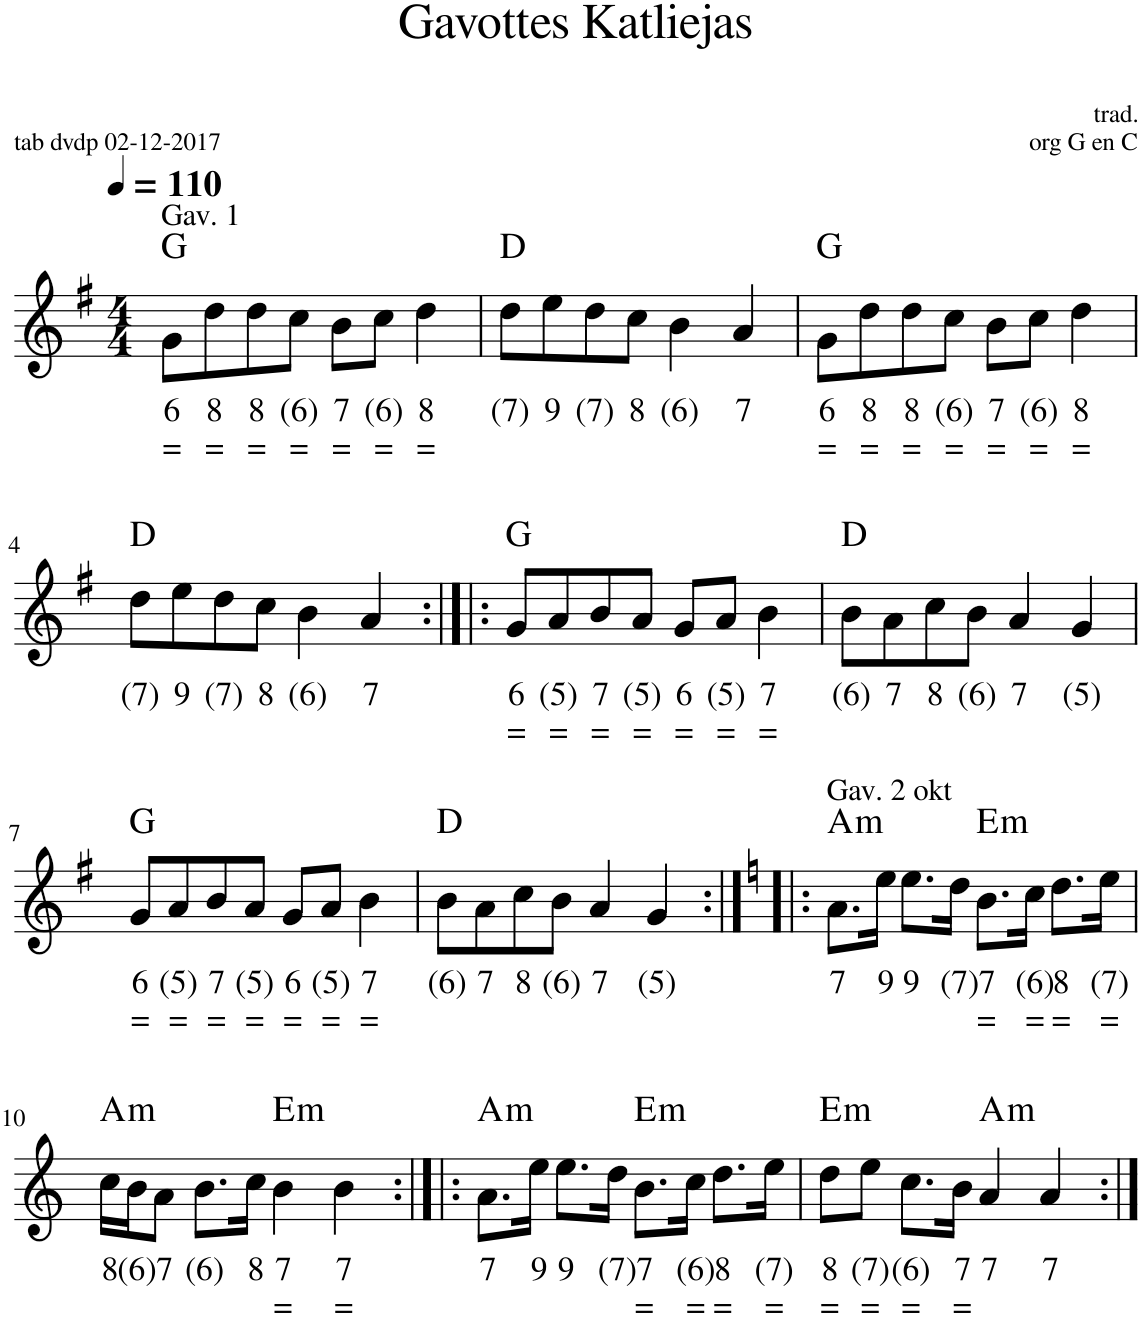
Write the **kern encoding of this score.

**kern	**text	**text	**harte
*part1	*part1	*part1	*part1
*staff1	*staff1	*staff1	*
*I"Stem	*	*	*
*clefG2	*	*	*
*k[f#]	*	*	*
*M4/4	*	*	*
*MM110	*	*	*
=1	=1	=1	=1
!LO:TX:a:t=Gav. 1	!	!	!
!	!LO:LY:b	!LO:LY:b	!
8g\L	6	=	G:maj
!	!LO:LY:b	!LO:LY:b	!
8dd\	8	=	.
!	!LO:LY:b	!LO:LY:b	!
8dd\	8	=	.
!	!LO:LY:b	!LO:LY:b	!
8cc\J	(6)	=	.
!	!LO:LY:b	!LO:LY:b	!
8b\L	7	=	.
!	!LO:LY:b	!LO:LY:b	!
8cc\J	(6)	=	.
!	!LO:LY:b	!LO:LY:b	!
4dd\	8	=	.
=2	=2	=2	=2
!	!LO:LY:b	!	!
8dd\L	(7)	.	D:maj
!	!LO:LY:b	!	!
8ee\	9	.	.
!	!LO:LY:b	!	!
8dd\	(7)	.	.
!	!LO:LY:b	!	!
8cc\J	8	.	.
!	!LO:LY:b	!	!
4b\	(6)	.	.
!	!LO:LY:b	!	!
4a/	7	.	.
=3	=3	=3	=3
!	!LO:LY:b	!LO:LY:b	!
8g\L	6	=	G:maj
!	!LO:LY:b	!LO:LY:b	!
8dd\	8	=	.
!	!LO:LY:b	!LO:LY:b	!
8dd\	8	=	.
!	!LO:LY:b	!LO:LY:b	!
8cc\J	(6)	=	.
!	!LO:LY:b	!LO:LY:b	!
8b\L	7	=	.
!	!LO:LY:b	!LO:LY:b	!
8cc\J	(6)	=	.
!	!LO:LY:b	!LO:LY:b	!
4dd\	8	=	.
!!LO:LB:g=z
=4	=4	=4	=4
!	!LO:LY:b	!	!
8dd\L	(7)	.	D:maj
!	!LO:LY:b	!	!
8ee\	9	.	.
!	!LO:LY:b	!	!
8dd\	(7)	.	.
!	!LO:LY:b	!	!
8cc\J	8	.	.
!	!LO:LY:b	!	!
4b\	(6)	.	.
!	!LO:LY:b	!	!
4a/	7	.	.
=5:|!|:	=5:|!|:	=5:|!|:	=5:|!|:
!	!LO:LY:b	!LO:LY:b	!
8g/L	6	=	G:maj
!	!LO:LY:b	!LO:LY:b	!
8a/	(5)	=	.
!	!LO:LY:b	!LO:LY:b	!
8b/	7	=	.
!	!LO:LY:b	!LO:LY:b	!
8a/J	(5)	=	.
!	!LO:LY:b	!LO:LY:b	!
8g/L	6	=	.
!	!LO:LY:b	!LO:LY:b	!
8a/J	(5)	=	.
!	!LO:LY:b	!LO:LY:b	!
4b\	7	=	.
=6	=6	=6	=6
!	!LO:LY:b	!	!
8b\L	(6)	.	D:maj
!	!LO:LY:b	!	!
8a\	7	.	.
!	!LO:LY:b	!	!
8cc\	8	.	.
!	!LO:LY:b	!	!
8b\J	(6)	.	.
!	!LO:LY:b	!	!
4a/	7	.	.
!	!LO:LY:b	!	!
4g/	(5)	.	.
!!LO:LB:g=z
=7	=7	=7	=7
!	!LO:LY:b	!LO:LY:b	!
8g/L	6	=	G:maj
!	!LO:LY:b	!LO:LY:b	!
8a/	(5)	=	.
!	!LO:LY:b	!LO:LY:b	!
8b/	7	=	.
!	!LO:LY:b	!LO:LY:b	!
8a/J	(5)	=	.
!	!LO:LY:b	!LO:LY:b	!
8g/L	6	=	.
!	!LO:LY:b	!LO:LY:b	!
8a/J	(5)	=	.
!	!LO:LY:b	!LO:LY:b	!
4b\	7	=	.
=8	=8	=8	=8
!	!LO:LY:b	!	!
8b\L	(6)	.	D:maj
!	!LO:LY:b	!	!
8a\	7	.	.
!	!LO:LY:b	!	!
8cc\	8	.	.
!	!LO:LY:b	!	!
8b\J	(6)	.	.
!	!LO:LY:b	!	!
4a/	7	.	.
!	!LO:LY:b	!	!
4g/	(5)	.	.
=9:|!|:	=9:|!|:	=9:|!|:	=9:|!|:
*k[]	*	*	*
!LO:TX:a:t=Gav. 2 okt	!	!	!
!	!LO:LY:b	!	!LO:H:kt=m
8.a\L	7	.	A:min
!	!LO:LY:b	!	!
16ee\Jk	9	.	.
!	!LO:LY:b	!	!
8.ee\L	9	.	.
!	!LO:LY:b	!	!
16dd\Jk	(7)	.	.
!	!LO:LY:b	!LO:LY:b	!LO:H:kt=m
8.b\L	7	=	E:min
!	!LO:LY:b	!LO:LY:b	!
16cc\Jk	(6)	=	.
!	!LO:LY:b	!LO:LY:b	!
8.dd\L	8	=	.
!	!LO:LY:b	!LO:LY:b	!
16ee\Jk	(7)	=	.
!!LO:LB:g=z
=10	=10	=10	=10
!	!LO:LY:b	!	!LO:H:kt=m
16cc\LL	8	.	A:min
!	!LO:LY:b	!	!
16b\J	(6)	.	.
!	!LO:LY:b	!	!
8a\J	7	.	.
!	!LO:LY:b	!	!
8.b\L	(6)	.	.
!	!LO:LY:b	!	!
16cc\Jk	8	.	.
!	!LO:LY:b	!LO:LY:b	!LO:H:kt=m
4b\	7	=	E:min
!	!LO:LY:b	!LO:LY:b	!
4b\	7	=	.
=11:|!|:	=11:|!|:	=11:|!|:	=11:|!|:
!	!LO:LY:b	!	!LO:H:kt=m
8.a\L	7	.	A:min
!	!LO:LY:b	!	!
16ee\Jk	9	.	.
!	!LO:LY:b	!	!
8.ee\L	9	.	.
!	!LO:LY:b	!	!
16dd\Jk	(7)	.	.
!	!LO:LY:b	!LO:LY:b	!LO:H:kt=m
8.b\L	7	=	E:min
!	!LO:LY:b	!LO:LY:b	!
16cc\Jk	(6)	=	.
!	!LO:LY:b	!LO:LY:b	!
8.dd\L	8	=	.
!	!LO:LY:b	!LO:LY:b	!
16ee\Jk	(7)	=	.
=12	=12	=12	=12
!	!LO:LY:b	!LO:LY:b	!LO:H:kt=m
8dd\L	8	=	E:min
!	!LO:LY:b	!LO:LY:b	!
8ee\J	(7)	=	.
!	!LO:LY:b	!LO:LY:b	!
8.cc\L	(6)	=	.
!	!LO:LY:b	!LO:LY:b	!
16b\Jk	7	=	.
!	!LO:LY:b	!	!LO:H:kt=m
4a/	7	.	A:min
!	!LO:LY:b	!	!
4a/	7	.	.
=:|!	=:|!	=:|!	=:|!
*-	*-	*-	*-
